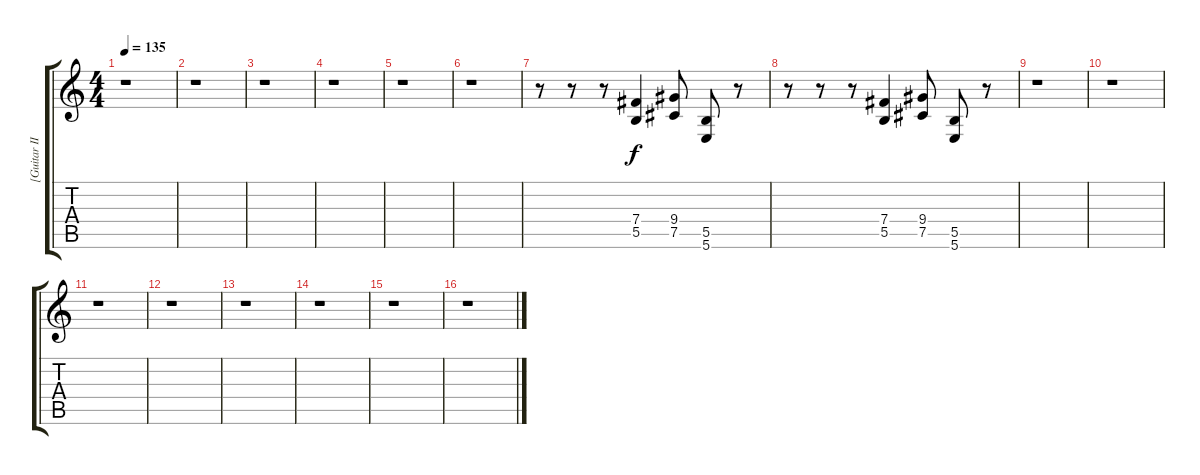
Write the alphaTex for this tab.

\track ("[Guitar II]Aoi - Rhythm " "[Guitar II") {instrument overdrivenguitar}
\staff {score tabs}
\tuning (Db4 Ab3 E3 B2 Gb2 B1) {hide}
\ts (4 4)
\tempo 135
\clef g2
\ks c
r.1{dy f} |
r.1 |
r.1 |
r.1 |
r.1 |
r.1 |
r.8 r.8 r.8 (7.4 5.5).4 (9.4 7.5).8 (5.5 5.6).8 r.8 |
r.8 r.8 r.8 (7.4 5.5).4 (9.4 7.5).8 (5.5 5.6).8 r.8 |
r.1 |
r.1 |
r.1 |
r.1 |
r.1 |
r.1 |
r.1 |
r.1
